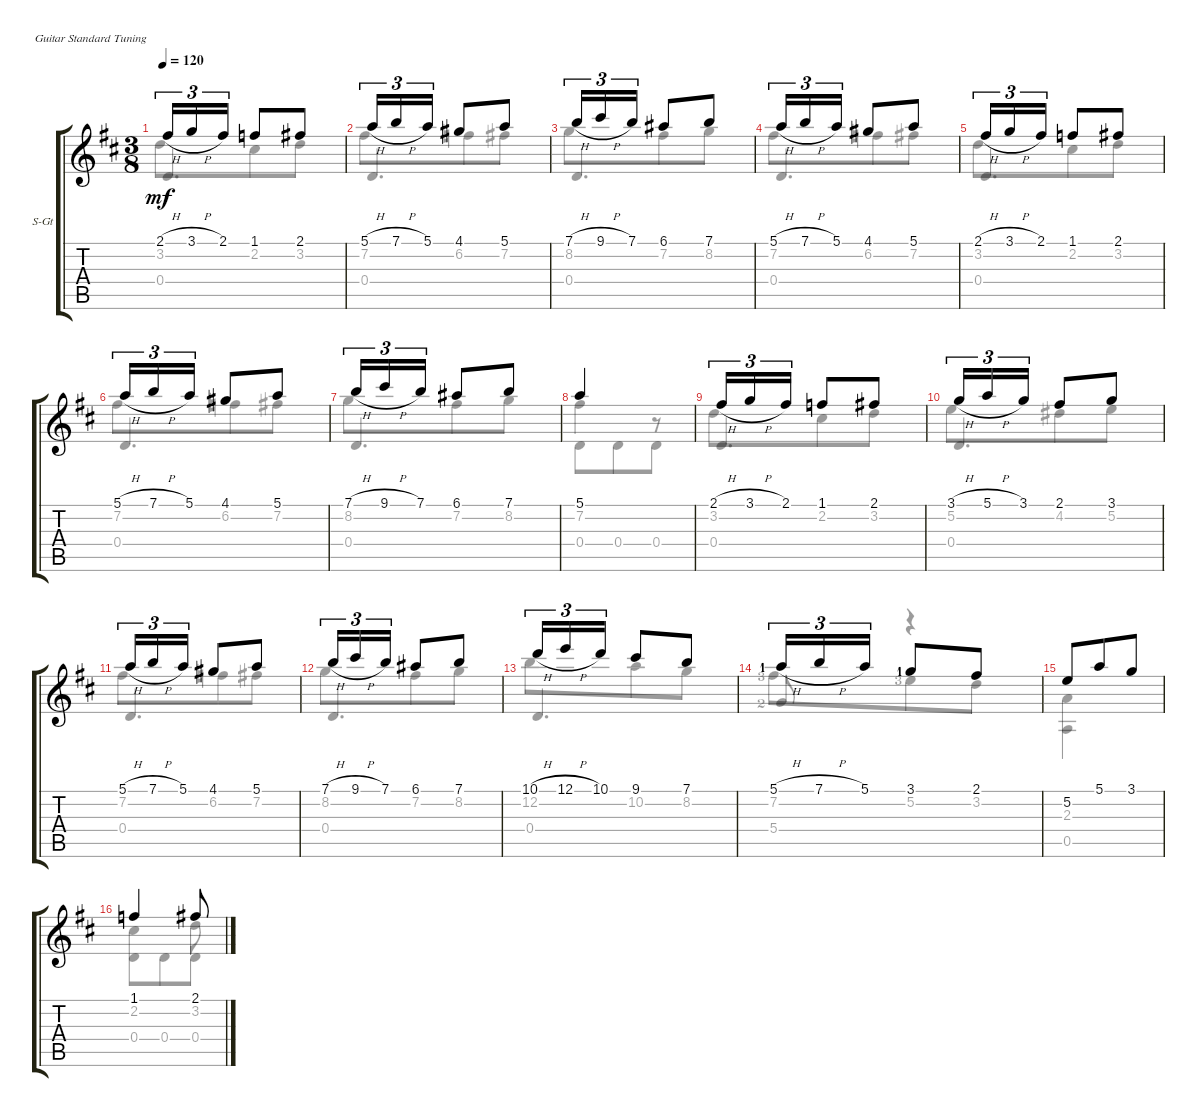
\defaultSystemsLayout 4
\bracketExtendMode groupsimilarinstruments
\firstSystemTrackNameOrientation horizontal
\otherSystemsTrackNameOrientation horizontal
\track ("Steel Guitar" "S-Gt") {instrument acousticguitarsteel}
\staff {score tabs}
\tuning (E4 B3 G3 D3 A2 E2)
\voice
\ts (3 8)
\tempo 120
\clef g2
\ks d
2.1{h}.16{tu (3 2) dy mf} 3.1{h}.16{tu (3 2)} 2.1.16{tu (3 2)} 1.1.8 2.1.8 |
5.1{h}.16{tu (3 2)} 7.1{h}.16{tu (3 2)} 5.1.16{tu (3 2)} 4.1.8 5.1.8 |
7.1{h}.16{tu (3 2)} 9.1{h}.16{tu (3 2)} 7.1.16{tu (3 2)} 6.1.8 7.1.8 |
5.1{h}.16{tu (3 2)} 7.1{h}.16{tu (3 2)} 5.1.16{tu (3 2)} 4.1.8 5.1.8 |
2.1{h}.16{tu (3 2)} 3.1{h}.16{tu (3 2)} 2.1.16{tu (3 2)} 1.1.8 2.1.8 |
5.1{h}.16{tu (3 2)} 7.1{h}.16{tu (3 2)} 5.1.16{tu (3 2)} 4.1.8 5.1.8 |
7.1{h}.16{tu (3 2)} 9.1{h}.16{tu (3 2)} 7.1.16{tu (3 2)} 6.1.8 7.1.8 |
5.1.4 |
2.1{h}.16{tu (3 2)} 3.1{h}.16{tu (3 2)} 2.1.16{tu (3 2)} 1.1.8 2.1.8 |
3.1{h}.16{tu (3 2)} 5.1{h}.16{tu (3 2)} 3.1.16{tu (3 2)} 2.1.8 3.1.8 |
5.1{h}.16{tu (3 2)} 7.1{h}.16{tu (3 2)} 5.1.16{tu (3 2)} 4.1.8 5.1.8 |
7.1{h}.16{tu (3 2)} 9.1{h}.16{tu (3 2)} 7.1.16{tu (3 2)} 6.1.8 7.1.8 |
10.1{h}.16{tu (3 2)} 12.1{h}.16{tu (3 2)} 10.1.16{tu (3 2)} 9.1.8 7.1.8 |
5.1{h lf 2}.16{tu (3 2)} 7.1{h}.16{tu (3 2)} 5.1.16{tu (3 2)} 3.1{lf 2}.8 2.1.8 |
5.2.8 5.1.8 3.1.8 |
1.1.4 2.1.8
\voice
\clef g2
\ottava regular
\simile none
\ks d
0.4.4{d dy mf beam invert} |
0.4.4{d beam invert} |
0.4.4{d beam invert} |
0.4.4{d beam invert} |
0.4.4{d beam invert} |
0.4.4{d beam invert} |
0.4.4{d beam invert} |
7.2.4 r.8 |
0.4.4{d beam invert} |
0.4.4{d beam invert} |
0.4.4{d beam invert} |
0.4.4{d beam invert} |
0.4.4{d beam invert} |
5.4{lf 3}.8{beam invert} r.4 |
(2.3 0.5).4 |
2.2.4 3.2.8
\voice
\clef g2
\ottava regular
\simile none
\ks d
3.2.8{dy mf} 2.2.8 3.2.8 |
7.2.8 6.2.8 7.2.8 |
8.2.8 7.2.8 8.2.8 |
7.2.8 6.2.8 7.2.8 |
3.2.8 2.2.8 3.2.8 |
7.2.8 6.2.8 7.2.8 |
8.2.8 7.2.8 8.2.8 |
0.4.8 0.4.8 0.4.8 |
3.2.8 2.2.8 3.2.8 |
5.2.8 4.2.8 5.2.8 |
7.2.8 6.2.8 7.2.8 |
8.2.8 7.2.8 8.2.8 |
12.2.8 10.2.8 8.2.8 |
7.2{lf 4}.8 5.2{lf 4}.8 3.2.8 |
|
0.4.8 0.4.8 0.4.8
